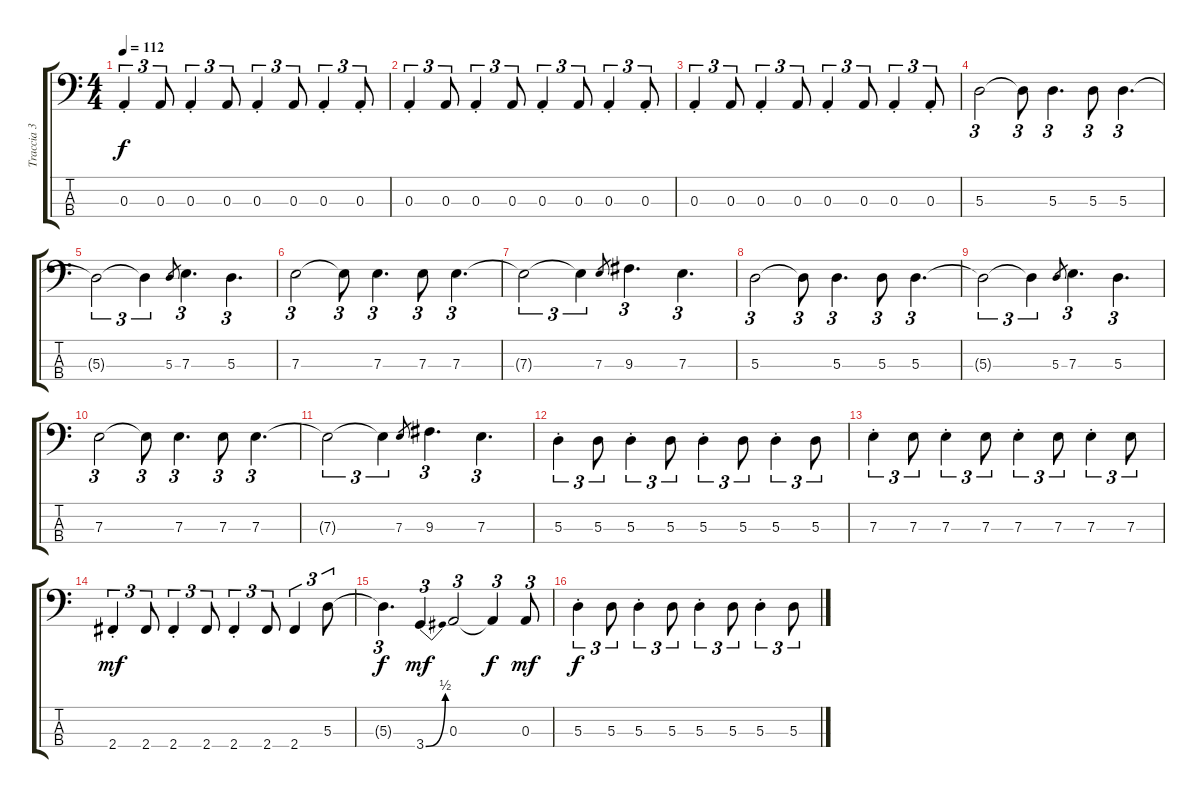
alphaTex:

\track ("Traccia 3" "Traccia 3") {instrument electricbasspick}
\staff {score tabs}
\tuning (G2 D2 A1 E1) {hide}
\ts (4 4)
\tempo 112
\clef f4
\ks c
0.3{st}.4{tu (3 2) dy f} 0.3.8{tu (3 2)} 0.3{st}.4{tu (3 2)} 0.3.8{tu (3 2)} 0.3{st}.4{tu (3 2)} 0.3.8{tu (3 2)} 0.3{st}.4{tu (3 2)} 0.3{st}.8{tu (3 2)} |
0.3{st}.4{tu (3 2)} 0.3.8{tu (3 2)} 0.3{st}.4{tu (3 2)} 0.3.8{tu (3 2)} 0.3{st}.4{tu (3 2)} 0.3.8{tu (3 2)} 0.3{st}.4{tu (3 2)} 0.3{st}.8{tu (3 2)} |
0.3{st}.4{tu (3 2)} 0.3.8{tu (3 2)} 0.3{st}.4{tu (3 2)} 0.3.8{tu (3 2)} 0.3{st}.4{tu (3 2)} 0.3.8{tu (3 2)} 0.3{st}.4{tu (3 2)} 0.3{st}.8{tu (3 2)} |
5.3.2{tu (3 2)} 5.3{t}.8{tu (3 2)} 5.3.4{d tu (3 2)} 5.3.8{tu (3 2)} 5.3.4{d tu (3 2)} |
5.3{t}.2{tu (3 2)} 5.3{t}.4{tu (3 2)} 5.3.8{gr} 7.3.4{d tu (3 2)} 5.3.4{d tu (3 2)} |
7.3.2{tu (3 2)} 7.3{t}.8{tu (3 2)} 7.3.4{d tu (3 2)} 7.3.8{tu (3 2)} 7.3.4{d tu (3 2)} |
7.3{t}.2{tu (3 2)} 7.3{t}.4{tu (3 2)} 7.3.8{gr} 9.3.4{d tu (3 2)} 7.3.4{d tu (3 2)} |
5.3.2{tu (3 2)} 5.3{t}.8{tu (3 2)} 5.3.4{d tu (3 2)} 5.3.8{tu (3 2)} 5.3.4{d tu (3 2)} |
5.3{t}.2{tu (3 2)} 5.3{t}.4{tu (3 2)} 5.3.8{gr} 7.3.4{d tu (3 2)} 5.3.4{d tu (3 2)} |
7.3.2{tu (3 2)} 7.3{t}.8{tu (3 2)} 7.3.4{d tu (3 2)} 7.3.8{tu (3 2)} 7.3.4{d tu (3 2)} |
7.3{t}.2{tu (3 2)} 7.3{t}.4{tu (3 2)} 7.3.8{gr} 9.3.4{d tu (3 2)} 7.3.4{d tu (3 2)} |
5.3{st}.4{tu (3 2)} 5.3.8{tu (3 2)} 5.3{st}.4{tu (3 2)} 5.3.8{tu (3 2)} 5.3{st}.4{tu (3 2)} 5.3.8{tu (3 2)} 5.3{st}.4{tu (3 2)} 5.3.8{tu (3 2)} |
7.3{st}.4{tu (3 2)} 7.3.8{tu (3 2)} 7.3{st}.4{tu (3 2)} 7.3.8{tu (3 2)} 7.3{st}.4{tu (3 2)} 7.3.8{tu (3 2)} 7.3{st}.4{tu (3 2)} 7.3.8{tu (3 2)} |
2.4{st}.4{tu (3 2) dy mf} 2.4.8{tu (3 2)} 2.4{st}.4{tu (3 2)} 2.4.8{tu (3 2)} 2.4{st}.4{tu (3 2)} 2.4.8{tu (3 2)} 2.4.4{tu (3 2)} 5.3.8{tu (3 2)} |
5.3{t}.4{d tu (3 2) dy f} 3.4{be (bend 0 0 60 2)}.4{tu (3 2) dy mf} 0.3.2{tu (3 2)} 0.3{t}.4{tu (3 2) dy f} 0.3.8{tu (3 2) dy mf} |
5.3{st}.4{tu (3 2) dy f} 5.3.8{tu (3 2)} 5.3{st}.4{tu (3 2)} 5.3.8{tu (3 2)} 5.3{st}.4{tu (3 2)} 5.3.8{tu (3 2)} 5.3{st}.4{tu (3 2)} 5.3.8{tu (3 2)}
